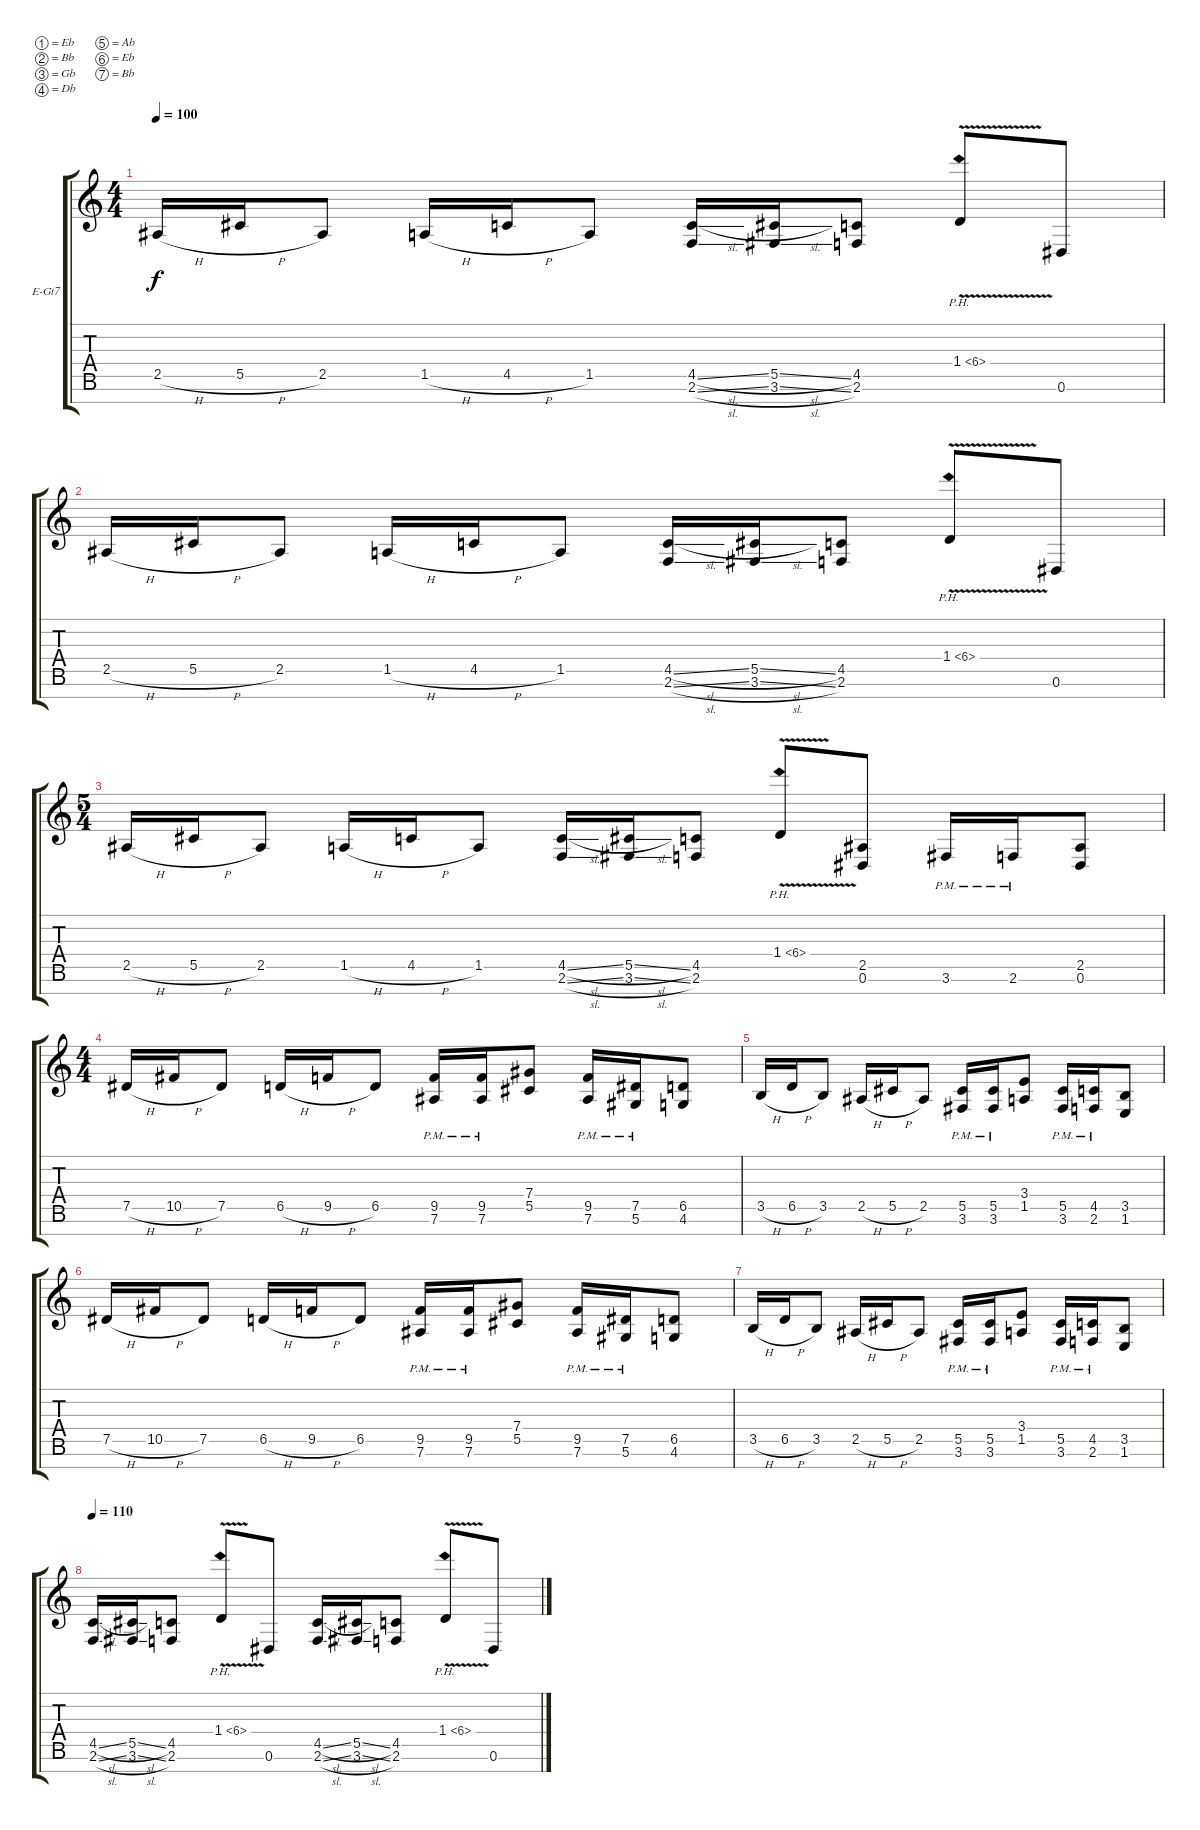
\bracketExtendMode groupsimilarinstruments
\firstSystemTrackNameOrientation horizontal
\otherSystemsTrackNameOrientation horizontal
\track ("Jack Owen" "E-Gt7") {instrument distortionguitar}
\staff {score tabs}
\tuning (Eb4 Bb3 Gb3 Db3 Ab2 Eb2 Bb1)
\ts (4 4)
\tempo 100
\clef g2
\scale
0.333333
\ks c
2.5{h}.16{dy f} 5.5{h}.16 2.5.8 1.5{h}.16 4.5{h}.16 1.5.8 (2.6{sl} 4.5{sl}).16 (3.6{sl} 5.5{sl}).16 (2.6 4.5).8 1.4{ph 5 v}.8 0.6.8 |
\scale
0.333333 2.5{h}.16 5.5{h}.16 2.5.8 1.5{h}.16 4.5{h}.16 1.5.8 (2.6{sl} 4.5{sl}).16 (3.6{sl} 5.5{sl}).16 (2.6 4.5).8 1.4{ph 5 v}.8 0.6.8 |
\ts (5 4)
\scale
0.333333 2.5{h}.16 5.5{h}.16 2.5.8 1.5{h}.16 4.5{h}.16 1.5.8 (2.6{sl} 4.5{sl}).16 (3.6{sl} 5.5{sl}).16 (2.6 4.5).8 1.4{ph 5 v}.8 (0.6 2.5).8 3.6{pm}.16 2.6{pm}.16 (0.6 2.5).8 |
\ts (4 4)
\scale
0.333333 7.5{h}.16 10.5{h}.16 7.5.8 6.5{h}.16 9.5{h}.16 6.5.8 (9.5{pm} 7.6{pm}).16 (9.5{pm} 7.6{pm}).16 (7.4 5.5).8 (7.6{pm} 9.5{pm}).16 (5.6{pm} 7.5{pm}).16 (4.6 6.5).8 |
\scale
0.333333 3.5{h}.16 6.5{h}.16 3.5.8 2.5{h}.16 5.5{h}.16 2.5.8 (3.6{pm} 5.5{pm}).16 (3.6{pm} 5.5{pm}).16 (1.5 3.4).8 (3.6{pm} 5.5{pm}).16 (2.6{pm} 4.5{pm}).16 (1.6 3.5).8 |
\scale
0.333333 7.5{h}.16 10.5{h}.16 7.5.8 6.5{h}.16 9.5{h}.16 6.5.8 (9.5{pm} 7.6{pm}).16 (9.5{pm} 7.6{pm}).16 (7.4 5.5).8 (7.6{pm} 9.5{pm}).16 (5.6{pm} 7.5{pm}).16 (4.6 6.5).8 |
\scale
0.333333 3.5{h}.16 6.5{h}.16 3.5.8 2.5{h}.16 5.5{h}.16 2.5.8 (3.6{pm} 5.5{pm}).16 (3.6{pm} 5.5{pm}).16 (1.5 3.4).8 (3.6{pm} 5.5{pm}).16 (2.6{pm} 4.5{pm}).16 (1.6 3.5).8 |
\tempo 110
\scale
0.333333 (2.6{sl} 4.5{sl}).16 (3.6{sl} 5.5{sl}).16 (2.6 4.5).8 1.4{ph 5 v}.8 0.6.8 (2.6{sl} 4.5{sl}).16 (3.6{sl} 5.5{sl}).16 (2.6 4.5).8 1.4{ph 5 v}.8 0.6.8
